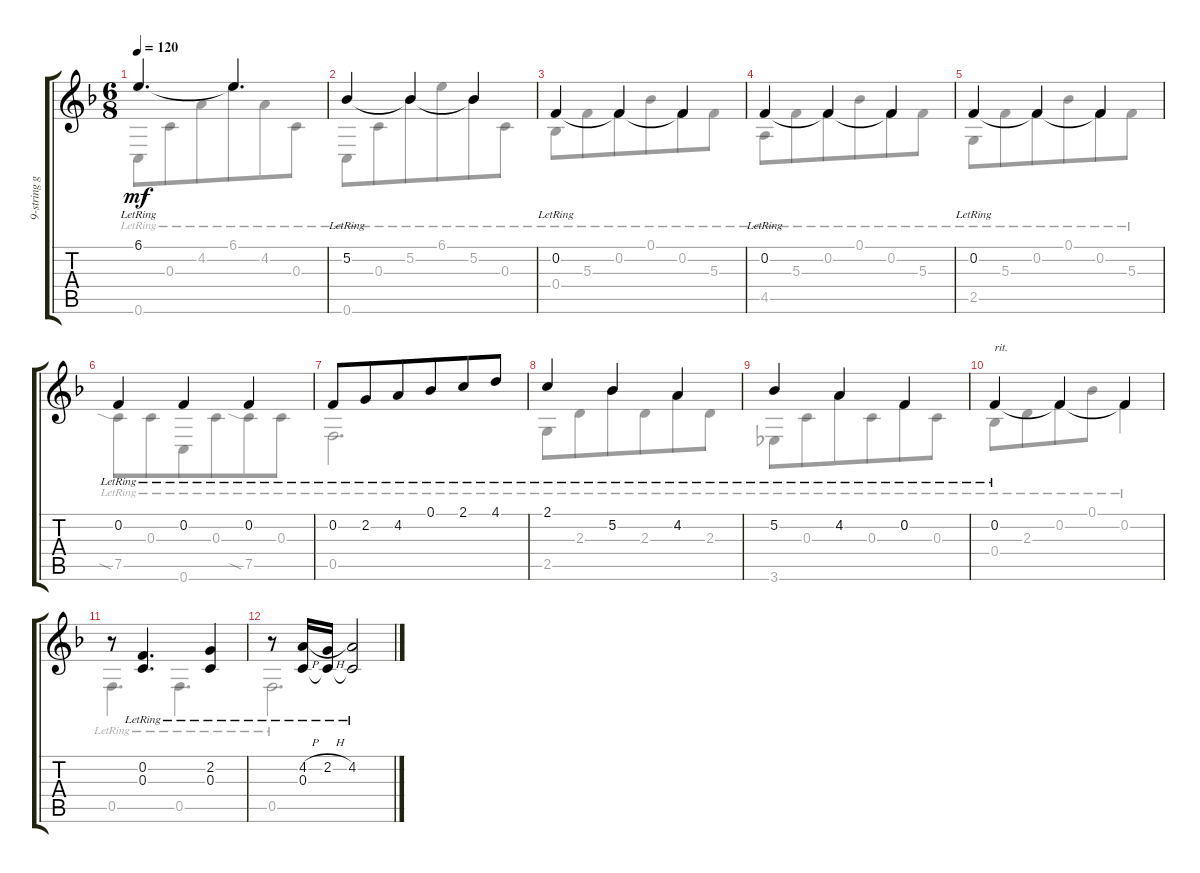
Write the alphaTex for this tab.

\track ("9-string guitar" "9-string g") {instrument acousticguitarsteel}
\staff {score tabs}
\tuning (Bb3 F3 C3 Bb2 F2 C2) {hide}
\voice
\ts (6 8)
\tempo 120
\clef g2
\ks f
6.1{lr}.4{d dy mf} 6.1{t}.4{d} |
5.2{lr}.4 5.2{t}.4 5.2{t}.4 |
0.2{lr}.4 0.2{t}.4 0.2{t}.4 |
0.2{lr}.4 0.2{t}.4 0.2{t}.4 |
0.2{lr}.4 0.2{t}.4 0.2{t}.4 |
0.2{lr}.4 0.2{lr}.4 0.2{lr}.4 |
0.2{lr}.8 2.2{lr}.8 4.2{lr}.8{beam merge} 0.1{lr}.8 2.1{lr}.8 4.1{lr}.8 |
2.1{lr}.4 5.2{lr}.4 4.2{lr}.4 |
5.2{lr}.4 4.2{lr}.4 0.2{lr}.4 |
0.2{lr}.4{txt "rit."} 0.2{t}.4 0.2{t}.4 |
r.8 (0.2{lr} 0.3{lr}).4{d} (2.2{lr} 0.3{lr}).4 |
r.8 (4.2{h lr} 0.3{lr}).16 (2.2{h lr} 0.3{t}).16 (4.2{lr} 0.3{t}).2
\voice
\clef g2
\ottava regular
\simile none
\ks f
0.6{lr}.8{dy mf} 0.3{lr}.8 4.2{lr}.8{beam merge} 6.1{lr}.8 4.2{lr}.8 0.3{lr}.8 |
0.6{lr}.8 0.3{lr}.8 5.2{lr}.8{beam merge} 6.1{lr}.8 5.2{lr}.8 0.3{lr}.8 |
0.4{lr}.8 5.3{lr}.8 0.2{lr}.8{beam merge} 0.1{lr}.8 0.2{lr}.8 5.3{lr}.8 |
4.5{lr}.8 5.3{lr}.8 0.2{lr}.8{beam merge} 0.1{lr}.8 0.2{lr}.8 5.3{lr}.8 |
2.5{lr}.8 5.3{lr}.8 0.2{lr}.8{beam merge} 0.1{lr}.8 0.2{lr}.8 5.3{lr}.8 |
7.5{sia lr}.8 0.3{lr}.8 0.6{lr}.8{beam merge} 0.3{lr}.8 7.5{sia lr}.8 0.3{lr}.8 |
0.5{lr}.2{d} |
2.5{lr}.8 2.3{lr}.8 5.2{lr}.8{beam merge} 2.3{lr}.8 4.2{lr}.8 2.3{lr}.8 |
3.6{lr}.8 0.3{lr}.8 4.2{lr}.8{beam merge} 0.3{lr}.8 0.2{lr}.8 0.3{lr}.8 |
0.4{lr}.8 2.3{lr}.8 0.2{lr}.8{beam merge} 0.1{lr}.8 0.2{lr}.4 |
0.5{lr}.4{d} 0.5{lr}.4{d} |
0.5{lr}.2{d}
